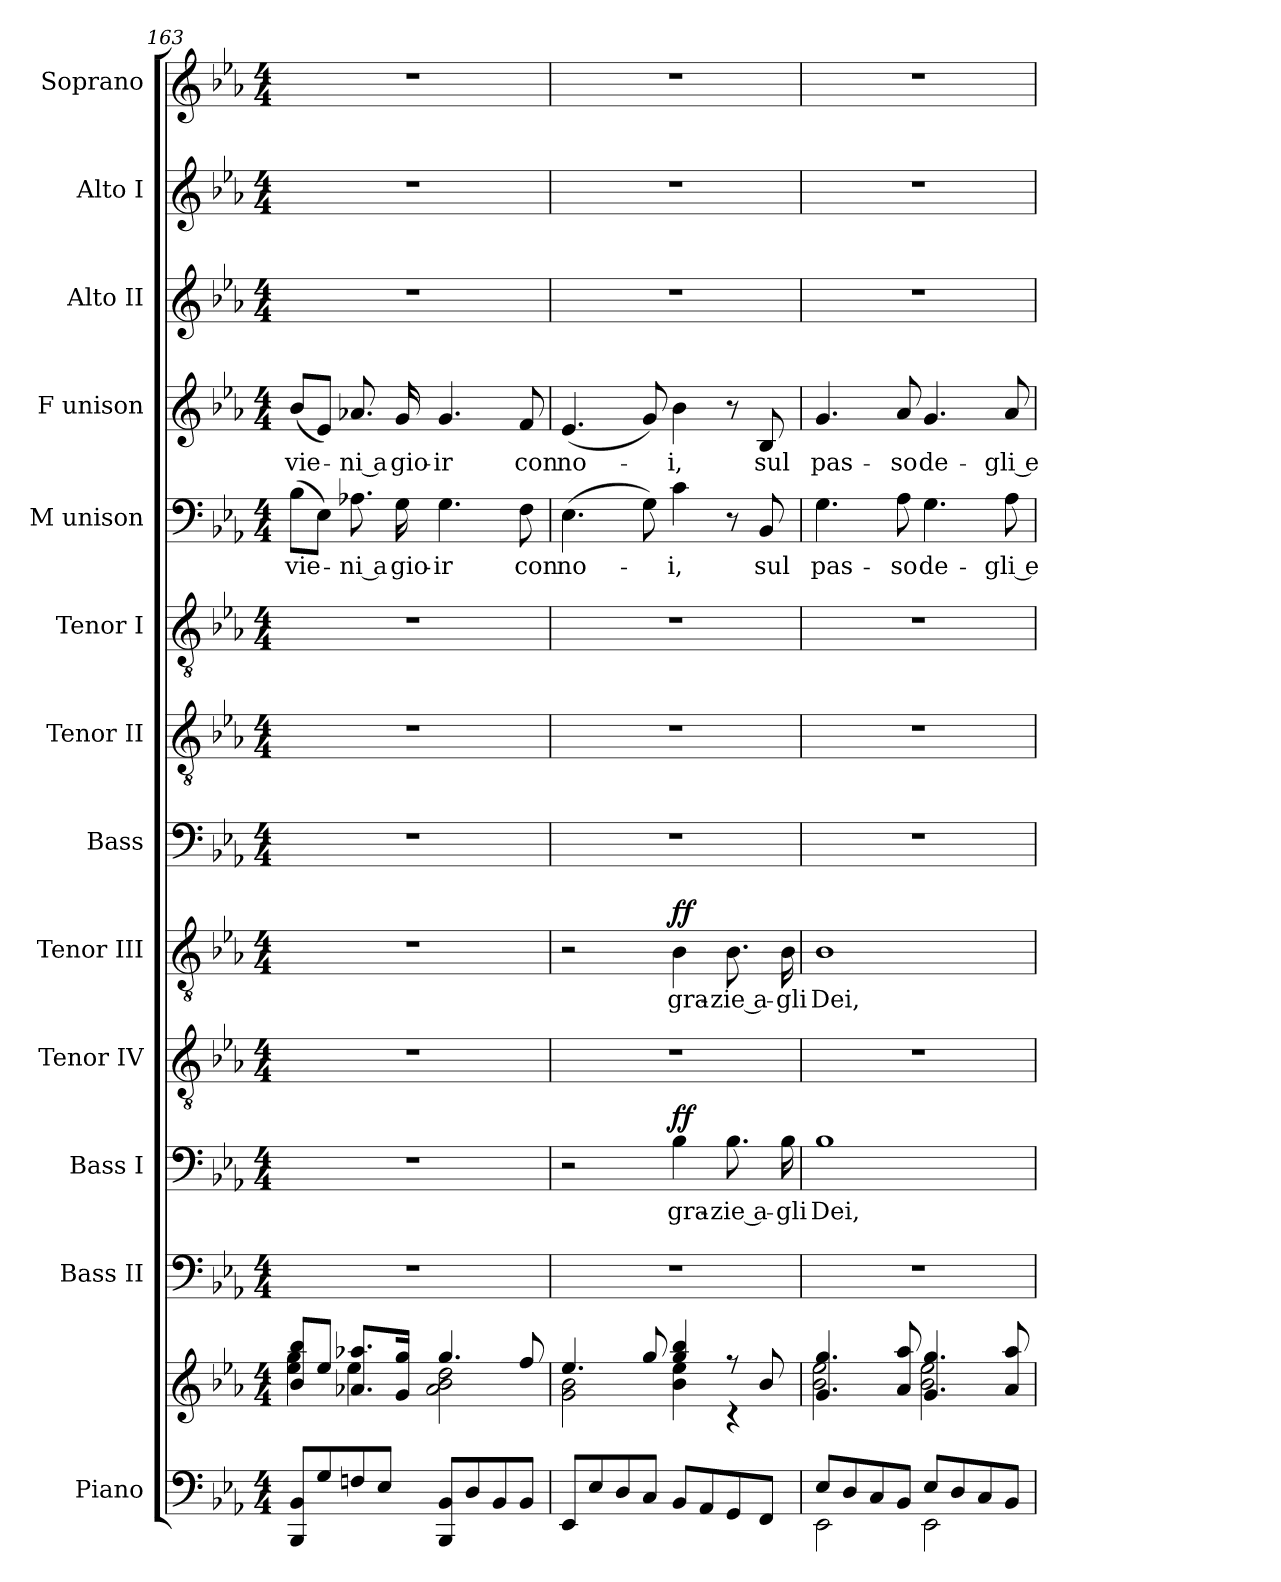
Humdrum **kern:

**kern	**kern	**kern	**kern	**text	**dynam	**kern	**kern	**text	**dynam	**kern	**kern	**kern	**kern	**text	**kern	**text	**kern	**kern	**kern
*part13	*part13	*part12	*part11	*part11	*part11	*part10	*part9	*part9	*part9	*part8	*part7	*part6	*part5	*part5	*part4	*part4	*part3	*part2	*part1
*staff14	*staff13	*staff12	*staff11	*staff11	*staff11	*staff10	*staff9	*staff9	*staff9	*staff8	*staff7	*staff6	*staff5	*staff5	*staff4	*staff4	*staff3	*staff2	*staff1
*I"Piano	*	*I"Bass II	*I"Bass I	*	*	*I"Tenor IV	*I"Tenor III	*	*	*I"Bass	*I"Tenor II	*I"Tenor I	*I"M unison	*	*I"F unison	*	*I"Alto II	*I"Alto I	*I"Soprano
*I'Pno.	*	*I'B.II	*I'B.I	*	*	*I'T.IV	*I'T.III	*	*	*I'B.	*I'T.II	*I'T.I	*I'M.u.	*	*I'F.u.	*	*I'A.II	*I'A.I	*I'S.
*clefF4	*clefG2	*clefF4	*clefF4	*	*	*clefGv2	*clefGv2	*	*	*clefF4	*clefGv2	*clefGv2	*clefF4	*	*clefG2	*	*clefG2	*clefG2	*clefG2
*k[b-e-a-]	*k[b-e-a-]	*k[b-e-a-]	*k[b-e-a-]	*	*	*k[b-e-a-]	*k[b-e-a-]	*	*	*k[b-e-a-]	*k[b-e-a-]	*k[b-e-a-]	*k[b-e-a-]	*	*k[b-e-a-]	*	*k[b-e-a-]	*k[b-e-a-]	*k[b-e-a-]
*M4/4	*M4/4	*M4/4	*M4/4	*	*	*M4/4	*M4/4	*	*	*M4/4	*M4/4	*M4/4	*M4/4	*	*M4/4	*	*M4/4	*M4/4	*M4/4
=163	=163	=163	=163	=163	=163	=163	=163	=163	=163	=163	=163	=163	=163	=163	=163	=163	=163	=163	=163
*	*^	*	*	*	*	*	*	*	*	*	*	*	*	*	*	*	*	*	*
!	!	!	!	!	!	!	!	!	!	!	!	!	!	!	!LO:LY:b	!	!LO:LY:b	!	!	!
8BBB-/ 8BB-/L	8b-/ 8bb-/L	4ee-\ 4gg\	1r	1r	.	.	1r	1r	.	.	1r	1r	1r	(>8B-\L	vie-	(<8b-/L	vie-	1r	1r	1r
8G/	8ee-/J	.	.	.	.	.	.	.	.	.	.	.	.	8E-\J)	.	8e-/J)	.	.	.	.
!	!	!	!	!	!	!	!	!	!	!	!	!	!	!	!LO:LY:b	!	!LO:LY:b	!	!	!
8Fn/	8.a-X/ 8.aa-X/L	4ee-\	.	.	.	.	.	.	.	.	.	.	.	8.A-X\	ni a	8.a-X/	ni a	.	.	.
8E-/J	.	.	.	.	.	.	.	.	.	.	.	.	.	.	.	.	.	.	.	.
!	!	!	!	!	!	!	!	!	!	!	!	!	!	!	!LO:LY:b	!	!LO:LY:b	!	!	!
.	16g/ 16gg/Jk	.	.	.	.	.	.	.	.	.	.	.	.	16G\	gio-	16g/	gio-	.	.	.
!	!	!	!	!	!	!	!	!	!	!	!	!	!	!	!LO:LY:b	!	!LO:LY:b	!	!	!
8BBB-/ 8BB-/L	4.gg/	2a-\ 2b-\ 2dd\	.	.	.	.	.	.	.	.	.	.	.	4.G\	-ir	4.g/	-ir	.	.	.
8D/	.	.	.	.	.	.	.	.	.	.	.	.	.	.	.	.	.	.	.	.
8BB-/	.	.	.	.	.	.	.	.	.	.	.	.	.	.	.	.	.	.	.	.
!	!	!	!	!	!	!	!	!	!	!	!	!	!	!	!LO:LY:b	!	!LO:LY:b	!	!	!
8BB-/J	8ff/	.	.	.	.	.	.	.	.	.	.	.	.	8F\	con	8f/	con	.	.	.
=164	=164	=164	=164	=164	=164	=164	=164	=164	=164	=164	=164	=164	=164	=164	=164	=164	=164	=164	=164	=164
!	!	!	!	!	!	!	!	!	!	!	!	!	!	!	!LO:LY:b	!	!LO:LY:b	!	!	!
8EE-/L	4.ee-/	2g\ 2b-\	1r	2r	.	.	1r	2r	.	.	1r	1r	1r	(>4.E-\	no-	(<4.e-/	no-	1r	1r	1r
8E-/	.	.	.	.	.	.	.	.	.	.	.	.	.	.	.	.	.	.	.	.
8D/	.	.	.	.	.	.	.	.	.	.	.	.	.	.	.	.	.	.	.	.
8C/J	8gg/	.	.	.	.	.	.	.	.	.	.	.	.	8G\)	.	8g/)	.	.	.	.
!	!	!	!	!	!LO:LY:b	!LO:DY:a	!	!	!LO:LY:b	!LO:DY:a	!	!	!	!	!LO:LY:b	!	!LO:LY:b	!	!	!
8BB-/L	4gg/ 4bb-/	4b-\ 4ee-\	.	4B-\	gra-	ff	.	4B-\	gra-	ff	.	.	.	4c\	-i,	4b-\	-i,	.	.	.
8AA-/	.	.	.	.	.	.	.	.	.	.	.	.	.	.	.	.	.	.	.	.
!	!	!	!	!	!LO:LY:b	!	!	!	!LO:LY:b	!	!	!	!	!	!	!	!	!	!	!
8GG/	8r	4r	.	8.B-\	zie a-	.	.	8.B-\	zie a-	.	.	.	.	8r	.	8r	.	.	.	.
!	!	!	!	!	!	!	!	!	!	!	!	!	!	!	!LO:LY:b	!	!LO:LY:b	!	!	!
8FF/J	8b-/	.	.	.	.	.	.	.	.	.	.	.	.	8BB-/	sul	8B-/	sul	.	.	.
!	!	!	!	!	!LO:LY:b	!	!	!	!LO:LY:b	!	!	!	!	!	!	!	!	!	!	!
.	.	.	.	16B-\	-gli	.	.	16B-\	-gli	.	.	.	.	.	.	.	.	.	.	.
=165	=165	=165	=165	=165	=165	=165	=165	=165	=165	=165	=165	=165	=165	=165	=165	=165	=165	=165	=165	=165
*^	*	*	*	*	*	*	*	*	*	*	*	*	*	*	*	*	*	*	*	*
!	!	!	!	!	!	!LO:LY:b	!	!	!	!LO:LY:b	!	!	!	!	!	!LO:LY:b	!	!LO:LY:b	!	!	!
8E-/L	2EE-\	4.g/ 4.gg/	2b-\ 2ee-\	1r	1B-	Dei,	.	1r	1B-	Dei,	.	1r	1r	1r	4.G\	pas-	4.g/	pas-	1r	1r	1r
8D/	.	.	.	.	.	.	.	.	.	.	.	.	.	.	.	.	.	.	.	.	.
8C/	.	.	.	.	.	.	.	.	.	.	.	.	.	.	.	.	.	.	.	.	.
!	!	!	!	!	!	!	!	!	!	!	!	!	!	!	!	!LO:LY:b	!	!LO:LY:b	!	!	!
8BB-/J	.	8a-/ 8aa-/	.	.	.	.	.	.	.	.	.	.	.	.	8A-\	-so	8a-/	-so	.	.	.
!	!	!	!	!	!	!	!	!	!	!	!	!	!	!	!	!LO:LY:b	!	!LO:LY:b	!	!	!
8E-/L	2EE-\	4.g/ 4.gg/	2b-\ 2ee-\	.	.	.	.	.	.	.	.	.	.	.	4.G\	de-	4.g/	de-	.	.	.
8D/	.	.	.	.	.	.	.	.	.	.	.	.	.	.	.	.	.	.	.	.	.
8C/	.	.	.	.	.	.	.	.	.	.	.	.	.	.	.	.	.	.	.	.	.
!	!	!	!	!	!	!	!	!	!	!	!	!	!	!	!	!LO:LY:b	!	!LO:LY:b	!	!	!
8BB-/J	.	8a-/ 8aa-/	.	.	.	.	.	.	.	.	.	.	.	.	8A-\	gli e-	8a-/	gli e-	.	.	.
*v	*v	*	*	*	*	*	*	*	*	*	*	*	*	*	*	*	*	*	*	*	*
*	*v	*v	*	*	*	*	*	*	*	*	*	*	*	*	*	*	*	*	*	*
=	=	=	=	=	=	=	=	=	=	=	=	=	=	=	=	=	=	=	=
*-	*-	*-	*-	*-	*-	*-	*-	*-	*-	*-	*-	*-	*-	*-	*-	*-	*-	*-	*-
